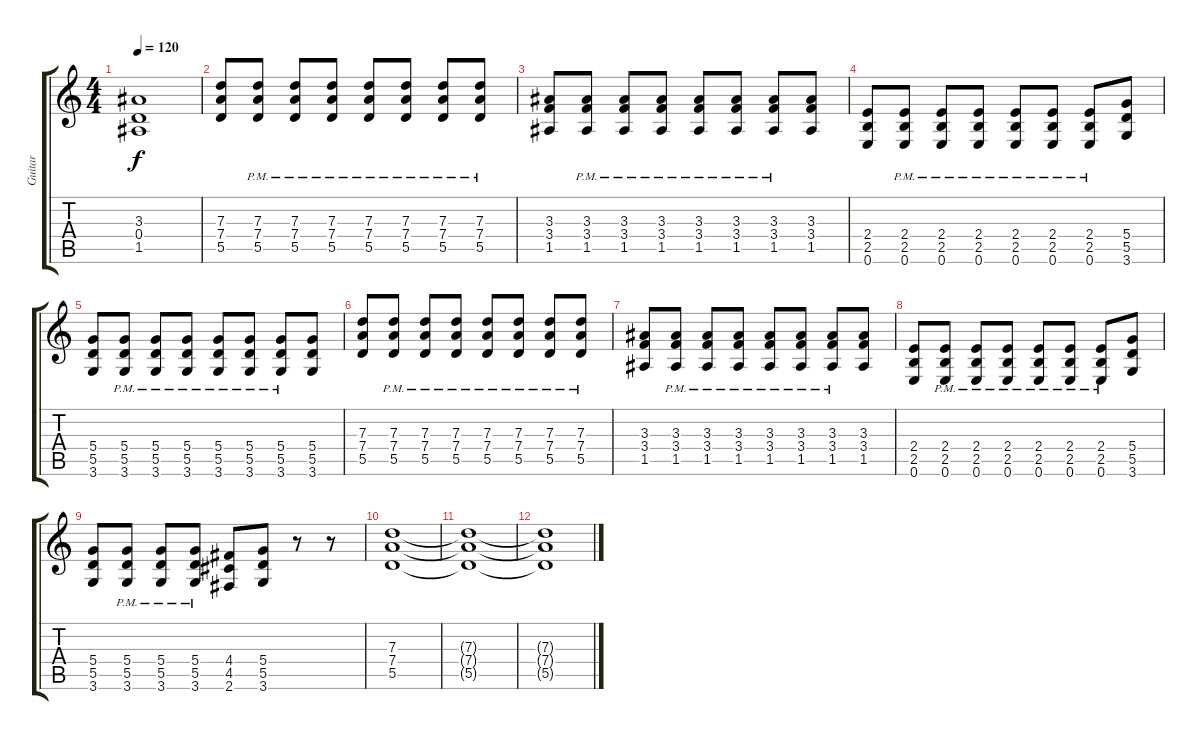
\track ("Guitar" "Guitar") {instrument distortionguitar}
\staff {score tabs}
\tuning (E4 B3 G3 D3 A2 E2) {hide}
\ts (4 4)
\tempo 120
\clef g2
\ks c
(3.3{t} 0.4{t} 1.5{t}).1{dy f} |
(7.3 7.4 5.5).8 (7.3{pm} 7.4{pm} 5.5{pm}).8 (7.3{pm} 7.4{pm} 5.5{pm}).8 (7.3{pm} 7.4{pm} 5.5{pm}).8 (7.3{pm} 7.4{pm} 5.5{pm}).8 (7.3{pm} 7.4{pm} 5.5{pm}).8 (7.3{pm} 7.4{pm} 5.5{pm}).8 (7.3{pm} 7.4{pm} 5.5{pm}).8 |
(3.3 3.4 1.5).8 (3.3{pm} 3.4{pm} 1.5{pm}).8 (3.3{pm} 3.4{pm} 1.5{pm}).8 (3.3{pm} 3.4{pm} 1.5{pm}).8 (3.3{pm} 3.4{pm} 1.5{pm}).8 (3.3{pm} 3.4{pm} 1.5{pm}).8 (3.3{pm} 3.4{pm} 1.5{pm}).8 (3.3 3.4 1.5).8 |
(2.4 2.5 0.6).8 (2.4{pm} 2.5{pm} 0.6{pm}).8 (2.4{pm} 2.5{pm} 0.6{pm}).8 (2.4{pm} 2.5{pm} 0.6{pm}).8 (2.4{pm} 2.5{pm} 0.6{pm}).8 (2.4{pm} 2.5{pm} 0.6{pm}).8 (2.4{pm} 2.5{pm} 0.6{pm}).8 (5.4 5.5 3.6).8 |
(5.4 5.5 3.6).8 (5.4{pm} 5.5{pm} 3.6{pm}).8 (5.4{pm} 5.5{pm} 3.6{pm}).8 (5.4{pm} 5.5{pm} 3.6{pm}).8 (5.4{pm} 5.5{pm} 3.6{pm}).8 (5.4{pm} 5.5{pm} 3.6{pm}).8 (5.4{pm} 5.5{pm} 3.6{pm}).8 (5.4 5.5 3.6).8 |
(7.3 7.4 5.5).8 (7.3{pm} 7.4{pm} 5.5{pm}).8 (7.3{pm} 7.4{pm} 5.5{pm}).8 (7.3{pm} 7.4{pm} 5.5{pm}).8 (7.3{pm} 7.4{pm} 5.5{pm}).8 (7.3{pm} 7.4{pm} 5.5{pm}).8 (7.3{pm} 7.4{pm} 5.5{pm}).8 (7.3{pm} 7.4{pm} 5.5{pm}).8 |
(3.3 3.4 1.5).8 (3.3{pm} 3.4{pm} 1.5{pm}).8 (3.3{pm} 3.4{pm} 1.5{pm}).8 (3.3{pm} 3.4{pm} 1.5{pm}).8 (3.3{pm} 3.4{pm} 1.5{pm}).8 (3.3{pm} 3.4{pm} 1.5{pm}).8 (3.3{pm} 3.4{pm} 1.5{pm}).8 (3.3 3.4 1.5).8 |
(2.4 2.5 0.6).8 (2.4{pm} 2.5{pm} 0.6{pm}).8 (2.4{pm} 2.5{pm} 0.6{pm}).8 (2.4{pm} 2.5{pm} 0.6{pm}).8 (2.4{pm} 2.5{pm} 0.6{pm}).8 (2.4{pm} 2.5{pm} 0.6{pm}).8 (2.4{pm} 2.5{pm} 0.6{pm}).8 (5.4 5.5 3.6).8 |
(5.4 5.5 3.6).8 (5.4{pm} 5.5{pm} 3.6{pm}).8 (5.4{pm} 5.5{pm} 3.6{pm}).8 (5.4{pm} 5.5{pm} 3.6{pm}).8 (4.4 4.5 2.6).8 (5.4 5.5 3.6).8 r.8 r.8 |
(7.3 7.4 5.5).1{volume 3} |
(7.3{t} 7.4{t} 5.5{t}).1 |
(7.3{t} 7.4{t} 5.5{t}).1
